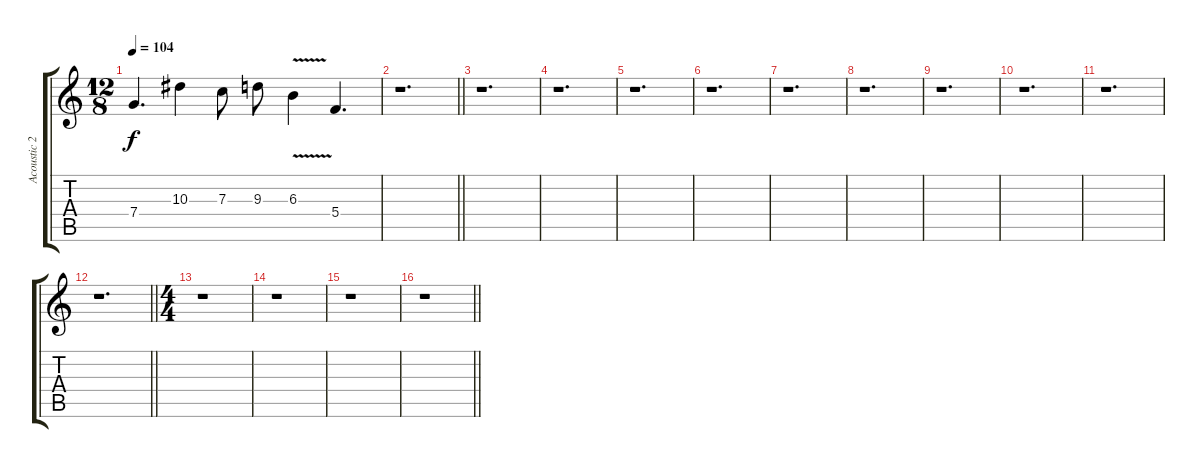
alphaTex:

\track ("Acoustic 2" "Acoustic 2") {instrument acousticguitarsteel}
\staff {score tabs}
\tuning (D4 A3 F3 C3 G2 D2) {hide}
\ts (12 8)
\tempo 104
\clef g2
\ks c
7.4.4{d dy f} 10.3.4 7.3.8 9.3.8 6.3{v}.4 5.4.4{d} |
\barLineRight lightlight
r.1{d} |
r.1{d} |
r.1{d} |
r.1{d} |
r.1{d} |
r.1{d} |
r.1{d} |
r.1{d} |
r.1{d} |
r.1{d} |
\barLineRight lightlight
r.1{d} |
\ts (4 4)
r.1 |
r.1 |
r.1 |
\barLineRight lightlight
r.1
